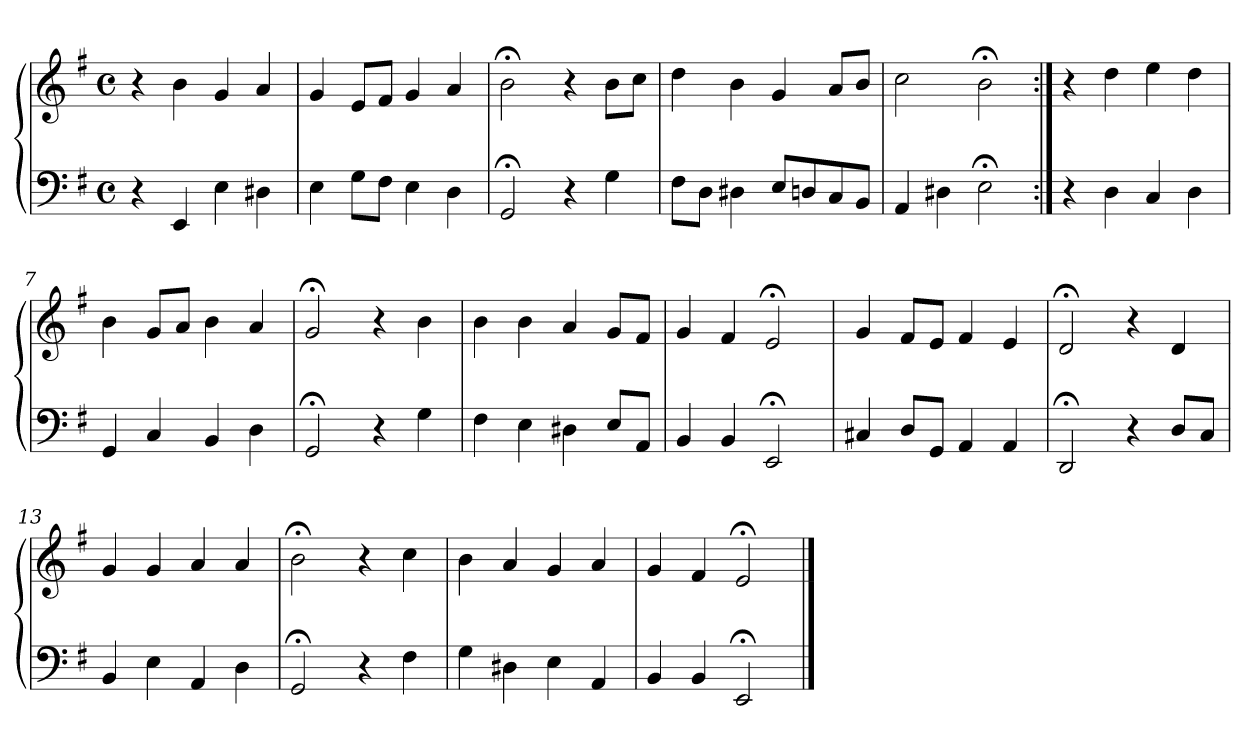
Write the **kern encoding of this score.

**kern	**kern
*part1	*part1
*staff2	*staff1
*clefF4	*clefG2
*k[f#]	*k[f#]
*M4/4	*M4/4
*met(c)	*met(c)
=1	=1
4r	4r
4EE	4b
4E	4g
4D#X	4a
=2	=2
4E	4g
8GL	8eL
8F#J	8f#J
4E	4g
4D	4a
=3	=3
2GG;<	2b;<
4r	4r
4G	8bL
.	8ccJ
=4	=4
8F#L	4dd
8DJ	.
4D#X	4b
8EL	4g
8Dn	.
8C	8aL
8BBJ	8bJ
=5	=5
4AA	2cc
4D#X	.
2E;<	2b;<
=6:|!	=6:|!
4r	4r
4D	4dd
4C	4ee
4D	4dd
!!LO:LB:g=z
=7	=7
4GG	4b
4C	8gL
.	8aJ
4BB	4b
4D	4a
=8	=8
2GG;<	2g;<
4r	4r
4G	4b
=9	=9
4F#	4b
4E	4b
4D#X	4a
8EL	8gL
8AAJ	8f#J
=10	=10
4BB	4g
4BB	4f#
2EE;<	2e;<
=11	=11
4C#X	4g
8DL	8f#L
8GGJ	8eJ
4AA	4f#
4AA	4e
=12	=12
2DD;<	2d;<
4r	4r
8DL	4d
8CJ	.
=13	=13
4BB	4g
4E	4g
4AA	4a
4D	4a
=14	=14
2GG;<	2b;<
4r	4r
4F#	4cc
!!LO:LB:g=z
=15	=15
4G	4b
4D#X	4a
4E	4g
4AA	4a
=16	=16
4BB	4g
4BB	4f#
2EE;<	2e;<
==	==
*-	*-
